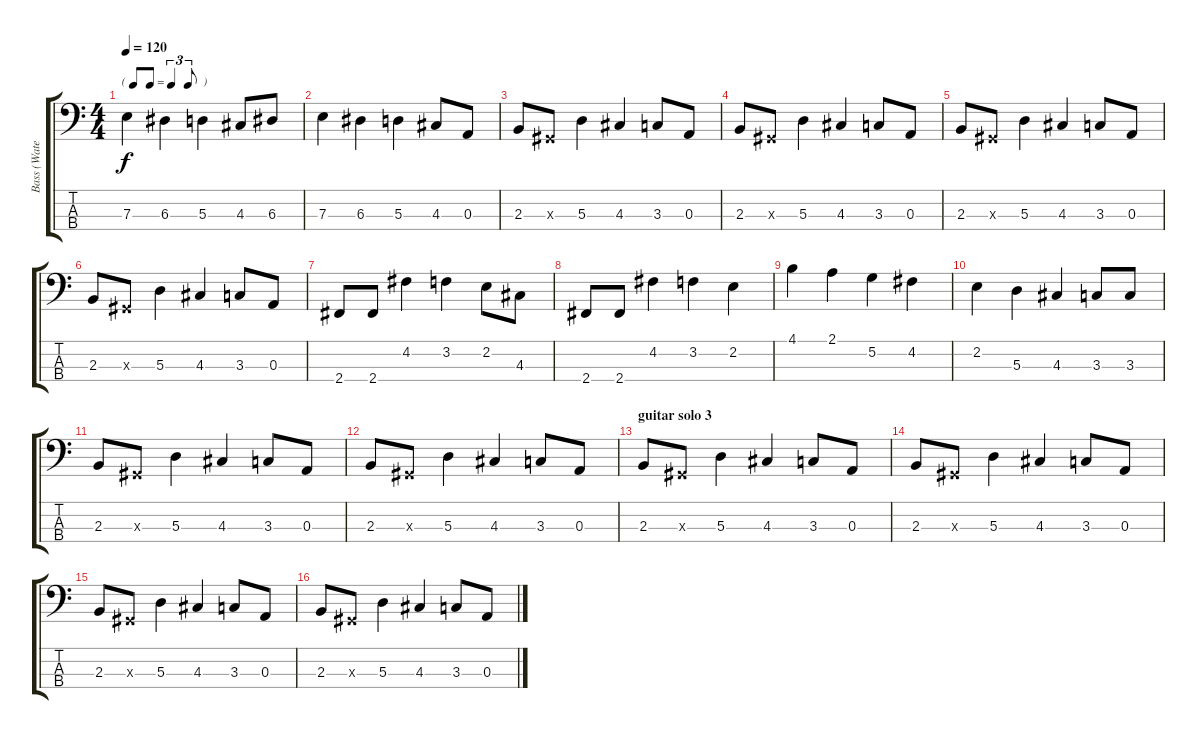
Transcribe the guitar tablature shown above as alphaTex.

\track ("Bass (Waters)" "Bass (Wate") {instrument electricbassfinger}
\staff {score tabs}
\tuning (G2 D2 A1 E1) {hide}
\ts (4 4)
\tf triplet8th
\tempo 120
\clef f4
\ks c
7.3.4{dy f} 6.3.4 5.3.4 4.3.8 6.3.8 |
7.3.4 6.3.4 5.3.4 4.3.8 0.3.8 |
2.3.8 -1.3{x}.8 5.3.4 4.3.4 3.3.8 0.3.8 |
2.3.8 -1.3{x}.8 5.3.4 4.3.4 3.3.8 0.3.8 |
2.3.8 -1.3{x}.8 5.3.4 4.3.4 3.3.8 0.3.8 |
2.3.8 -1.3{x}.8 5.3.4 4.3.4 3.3.8 0.3.8 |
2.4.8 2.4.8 4.2.4 3.2.4 2.2.8 4.3.8 |
2.4.8 2.4.8 4.2.4 3.2.4 2.2.4 |
4.1.4 2.1.4 5.2.4 4.2.4 |
2.2.4 5.3.4 4.3.4 3.3.8 3.3.8 |
2.3.8 -1.3{x}.8 5.3.4 4.3.4 3.3.8 0.3.8 |
2.3.8 -1.3{x}.8 5.3.4 4.3.4 3.3.8 0.3.8 |
\section ("" "guitar solo 3")
2.3.8 -1.3{x}.8 5.3.4 4.3.4 3.3.8 0.3.8 |
2.3.8 -1.3{x}.8 5.3.4 4.3.4 3.3.8 0.3.8 |
2.3.8 -1.3{x}.8 5.3.4 4.3.4 3.3.8 0.3.8 |
2.3.8 -1.3{x}.8 5.3.4 4.3.4 3.3.8 0.3.8
